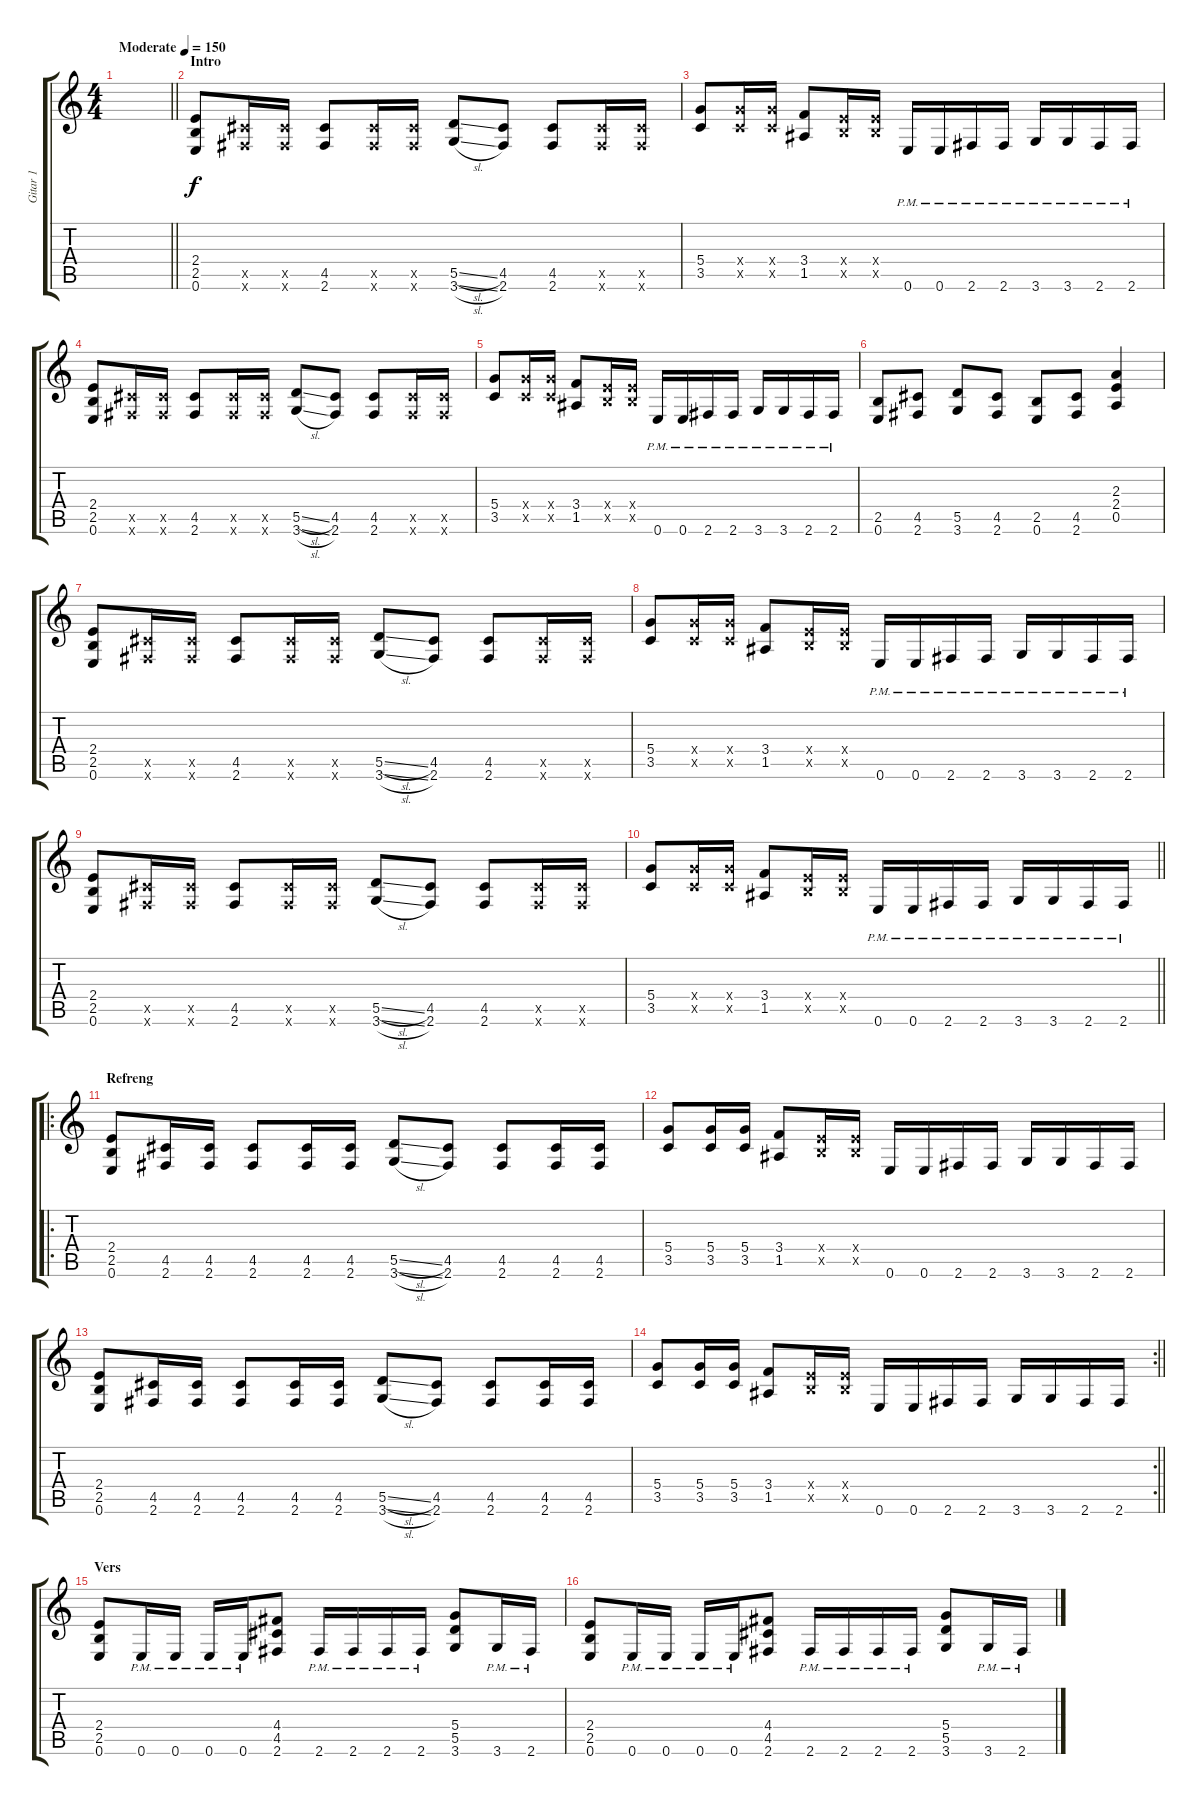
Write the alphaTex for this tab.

\track ("Gitar 1" "Gitar 1") {instrument overdrivenguitar}
\staff {score tabs}
\tuning (E4 B3 G3 D3 A2 E2) {hide}
\ts (4 4)
\tempo (150 "Moderate")
\clef g2
\barLineRight lightlight
\ks c
|
\section ("" "Intro")
(2.4 2.5 0.6).8 (4.5{x} 2.6{x}).16 (4.5{x} 2.6{x}).16 (4.5 2.6).8 (4.5{x} 2.6{x}).16 (4.5{x} 2.6{x}).16 (5.5{sl} 3.6{sl}).8 (4.5 2.6).8 (4.5 2.6).8 (4.5{x} 2.6{x}).16 (4.5{x} 2.6{x}).16 |
(5.4 3.5).8 (5.4{x} 3.5{x}).16 (5.4{x} 3.5{x}).16 (3.4 1.5).8 (2.4{x} 2.5{x}).16 (2.4{x} 2.5{x}).16 0.6{pm}.16 0.6{pm}.16 2.6{pm}.16 2.6{pm}.16 3.6{pm}.16 3.6{pm}.16 2.6{pm}.16 2.6{pm}.16 |
(2.4 2.5 0.6).8 (4.5{x} 2.6{x}).16 (4.5{x} 2.6{x}).16 (4.5 2.6).8 (4.5{x} 2.6{x}).16 (4.5{x} 2.6{x}).16 (5.5{sl} 3.6{sl}).8 (4.5 2.6).8 (4.5 2.6).8 (4.5{x} 2.6{x}).16 (4.5{x} 2.6{x}).16 |
(5.4 3.5).8 (5.4{x} 3.5{x}).16 (5.4{x} 3.5{x}).16 (3.4 1.5).8 (2.4{x} 2.5{x}).16 (2.4{x} 2.5{x}).16 0.6{pm}.16 0.6{pm}.16 2.6{pm}.16 2.6{pm}.16 3.6{pm}.16 3.6{pm}.16 2.6{pm}.16 2.6{pm}.16 |
(2.5 0.6).8 (4.5 2.6).8 (5.5 3.6).8 (4.5 2.6).8 (2.5 0.6).8 (4.5 2.6).8 (2.3 2.4 0.5).4 |
(2.4 2.5 0.6).8 (4.5{x} 2.6{x}).16 (4.5{x} 2.6{x}).16 (4.5 2.6).8 (4.5{x} 2.6{x}).16 (4.5{x} 2.6{x}).16 (5.5{sl} 3.6{sl}).8 (4.5 2.6).8 (4.5 2.6).8 (4.5{x} 2.6{x}).16 (4.5{x} 2.6{x}).16 |
(5.4 3.5).8 (5.4{x} 3.5{x}).16 (5.4{x} 3.5{x}).16 (3.4 1.5).8 (2.4{x} 2.5{x}).16 (2.4{x} 2.5{x}).16 0.6{pm}.16 0.6{pm}.16 2.6{pm}.16 2.6{pm}.16 3.6{pm}.16 3.6{pm}.16 2.6{pm}.16 2.6{pm}.16 |
(2.4 2.5 0.6).8 (4.5{x} 2.6{x}).16 (4.5{x} 2.6{x}).16 (4.5 2.6).8 (4.5{x} 2.6{x}).16 (4.5{x} 2.6{x}).16 (5.5{sl} 3.6{sl}).8 (4.5 2.6).8 (4.5 2.6).8 (4.5{x} 2.6{x}).16 (4.5{x} 2.6{x}).16 |
\barLineRight lightlight
(5.4 3.5).8 (5.4{x} 3.5{x}).16 (5.4{x} 3.5{x}).16 (3.4 1.5).8 (2.4{x} 2.5{x}).16 (2.4{x} 2.5{x}).16 0.6{pm}.16 0.6{pm}.16 2.6{pm}.16 2.6{pm}.16 3.6{pm}.16 3.6{pm}.16 2.6{pm}.16 2.6{pm}.16 |
\ro
\section ("" "Refreng")
(2.4 2.5 0.6).8 (4.5 2.6).16 (4.5 2.6).16 (4.5 2.6).8 (4.5 2.6).16 (4.5 2.6).16 (5.5{sl} 3.6{sl}).8 (4.5 2.6).8 (4.5 2.6).8 (4.5 2.6).16 (4.5 2.6).16 |
(5.4 3.5).8 (5.4 3.5).16 (5.4 3.5).16 (3.4 1.5).8 (2.4{x} 2.5{x}).16 (2.4{x} 2.5{x}).16 0.6.16 0.6.16 2.6.16 2.6.16 3.6.16 3.6.16 2.6.16 2.6.16 |
(2.4 2.5 0.6).8 (4.5 2.6).16 (4.5 2.6).16 (4.5 2.6).8 (4.5 2.6).16 (4.5 2.6).16 (5.5{sl} 3.6{sl}).8 (4.5 2.6).8 (4.5 2.6).8 (4.5 2.6).16 (4.5 2.6).16 |
\rc 2
\barLineRight lightlight
(5.4 3.5).8 (5.4 3.5).16 (5.4 3.5).16 (3.4 1.5).8 (2.4{x} 2.5{x}).16 (2.4{x} 2.5{x}).16 0.6.16 0.6.16 2.6.16 2.6.16 3.6.16 3.6.16 2.6.16 2.6.16 |
\section ("" "Vers")
(2.4 2.5 0.6).8 0.6{pm}.16 0.6{pm}.16 0.6{pm}.16 0.6{pm}.16 (4.4 4.5 2.6).8 2.6{pm}.16 2.6{pm}.16 2.6{pm}.16 2.6{pm}.16 (5.4 5.5 3.6).8 3.6{pm}.16 2.6{pm}.16 |
(2.4 2.5 0.6).8 0.6{pm}.16 0.6{pm}.16 0.6{pm}.16 0.6{pm}.16 (4.4 4.5 2.6).8 2.6{pm}.16 2.6{pm}.16 2.6{pm}.16 2.6{pm}.16 (5.4 5.5 3.6).8 3.6{pm}.16 2.6{pm}.16
